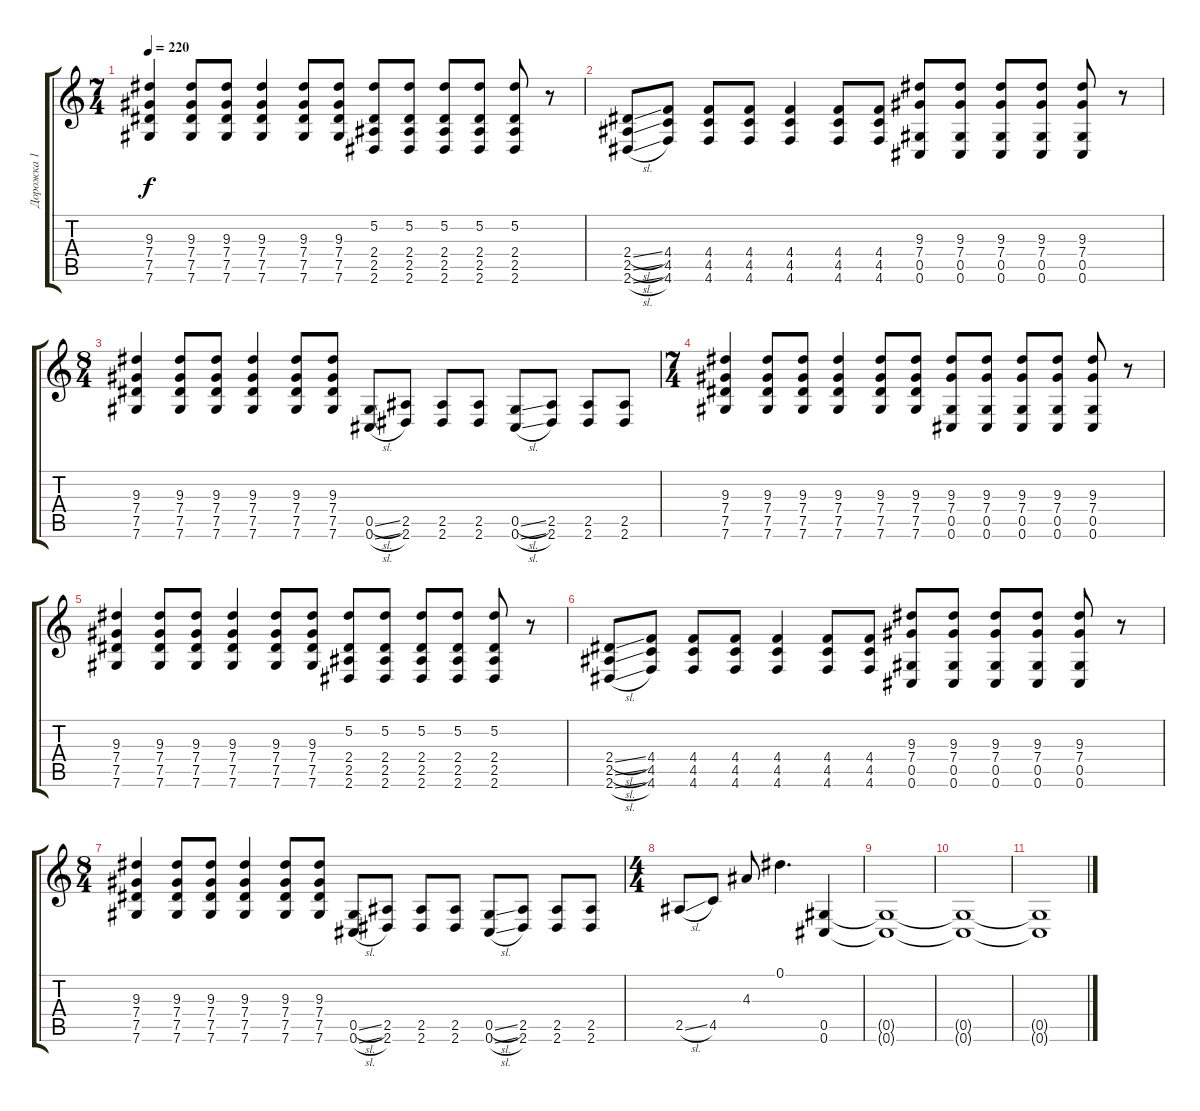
\track ("Дорожка 1" "Дорожка 1") {instrument distortionguitar}
\staff {score tabs}
\tuning (Eb4 Bb3 Gb3 Db3 Ab2 Db2) {hide}
\ts (7 4)
\tempo 220
\clef g2
\ks c
(9.3 7.4 7.5 7.6).4{dy f} (9.3 7.4 7.5 7.6).8 (9.3 7.4 7.5 7.6).8 (9.3 7.4 7.5 7.6).4 (9.3 7.4 7.5 7.6).8 (9.3 7.4 7.5 7.6).8 (5.2 2.4 2.5 2.6).8 (5.2 2.4 2.5 2.6).8 (5.2 2.4 2.5 2.6).8 (5.2 2.4 2.5 2.6).8 (5.2 2.4 2.5 2.6).8 r.8 |
(2.4{sl} 2.5{sl} 2.6{sl}).8 (4.4 4.5 4.6).8 (4.4 4.5 4.6).8 (4.4 4.5 4.6).8 (4.4 4.5 4.6).4 (4.4 4.5 4.6).8 (4.4 4.5 4.6).8 (9.3 7.4 0.5 0.6).8 (9.3 7.4 0.5 0.6).8 (9.3 7.4 0.5 0.6).8 (9.3 7.4 0.5 0.6).8 (9.3 7.4 0.5 0.6).8 r.8 |
\ts (8 4)
(9.3 7.4 7.5 7.6).4 (9.3 7.4 7.5 7.6).8 (9.3 7.4 7.5 7.6).8 (9.3 7.4 7.5 7.6).4 (9.3 7.4 7.5 7.6).8 (9.3 7.4 7.5 7.6).8 (0.5{sl} 0.6{sl}).8 (2.5 2.6).8 (2.5 2.6).8 (2.5 2.6).8 (0.5{sl} 0.6{sl}).8 (2.5 2.6).8 (2.5 2.6).8 (2.5 2.6).8 |
\ts (7 4)
(9.3 7.4 7.5 7.6).4 (9.3 7.4 7.5 7.6).8 (9.3 7.4 7.5 7.6).8 (9.3 7.4 7.5 7.6).4 (9.3 7.4 7.5 7.6).8 (9.3 7.4 7.5 7.6).8 (9.3 7.4 0.5 0.6).8 (9.3 7.4 0.5 0.6).8 (9.3 7.4 0.5 0.6).8 (9.3 7.4 0.5 0.6).8 (9.3 7.4 0.5 0.6).8 r.8 |
(9.3 7.4 7.5 7.6).4 (9.3 7.4 7.5 7.6).8 (9.3 7.4 7.5 7.6).8 (9.3 7.4 7.5 7.6).4 (9.3 7.4 7.5 7.6).8 (9.3 7.4 7.5 7.6).8 (5.2 2.4 2.5 2.6).8 (5.2 2.4 2.5 2.6).8 (5.2 2.4 2.5 2.6).8 (5.2 2.4 2.5 2.6).8 (5.2 2.4 2.5 2.6).8 r.8 |
(2.4{sl} 2.5{sl} 2.6{sl}).8 (4.4 4.5 4.6).8 (4.4 4.5 4.6).8 (4.4 4.5 4.6).8 (4.4 4.5 4.6).4 (4.4 4.5 4.6).8 (4.4 4.5 4.6).8 (9.3 7.4 0.5 0.6).8 (9.3 7.4 0.5 0.6).8 (9.3 7.4 0.5 0.6).8 (9.3 7.4 0.5 0.6).8 (9.3 7.4 0.5 0.6).8 r.8 |
\ts (8 4)
(9.3 7.4 7.5 7.6).4 (9.3 7.4 7.5 7.6).8 (9.3 7.4 7.5 7.6).8 (9.3 7.4 7.5 7.6).4 (9.3 7.4 7.5 7.6).8 (9.3 7.4 7.5 7.6).8 (0.5{sl} 0.6{sl}).8 (2.5 2.6).8 (2.5 2.6).8 (2.5 2.6).8 (0.5{sl} 0.6{sl}).8 (2.5 2.6).8 (2.5 2.6).8 (2.5 2.6).8 |
\ts (4 4)
2.5{sl}.8 4.5.8 4.3.8 0.1.4{d} (0.5 0.6).4 |
(0.5{t} 0.6{t}).1 |
(0.5{t} 0.6{t}).1 |
(0.5{t} 0.6{t}).1
